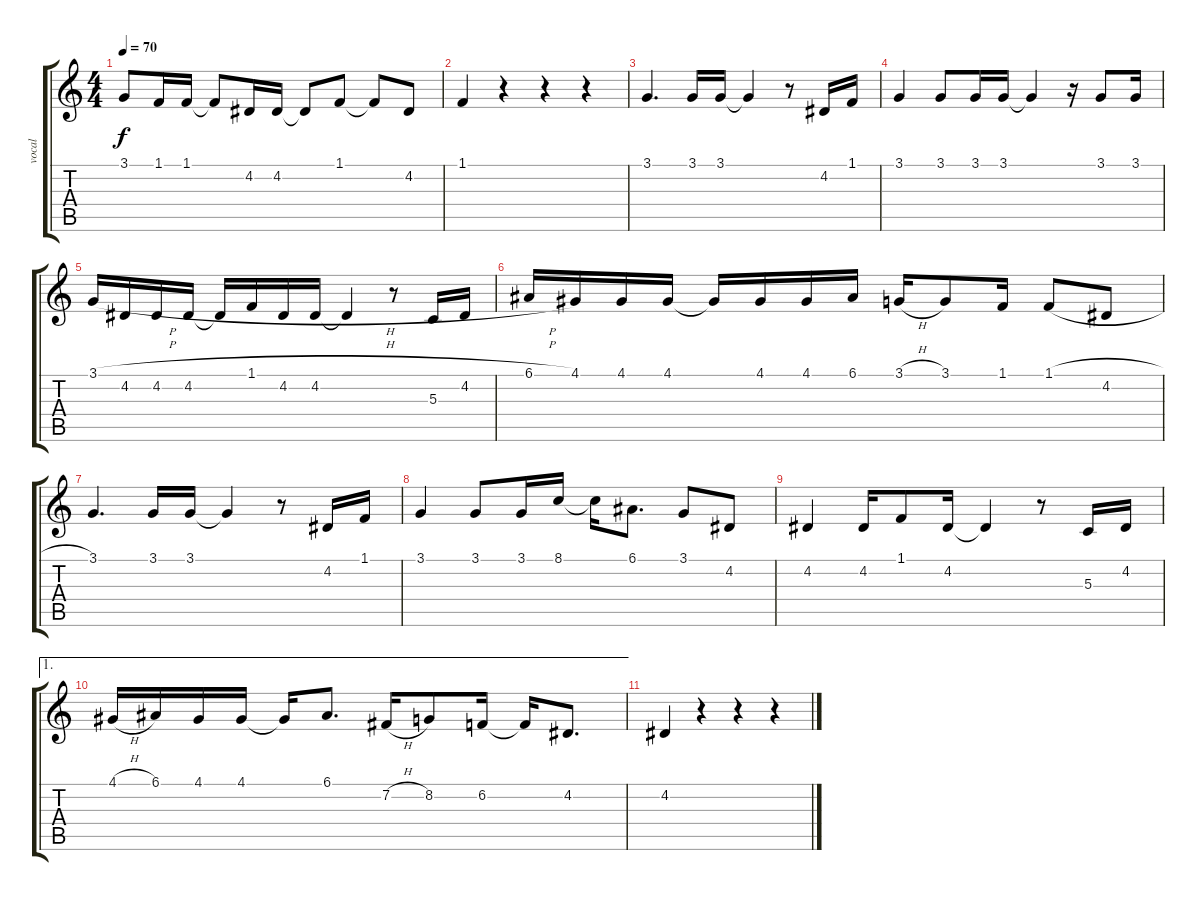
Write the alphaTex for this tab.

\track ("vocal" "vocal") {instrument acousticgrandpiano}
\staff {score tabs}
\tuning (E4 B3 G3 D3 A2 E2) {hide}
\ts (4 4)
\tempo 70
\clef g2
\ks c
3.1.8{dy f} 1.1.16 1.1.16 1.1{t}.8 4.2.16 4.2.16 4.2{t}.8 1.1.8 1.1{t}.8 4.2.8 |
1.1.4 r.4 r.4 r.4 |
3.1.4{d} 3.1.16 3.1.16 3.1{t}.4 r.8 4.2.16 1.1.16 |
3.1.4 3.1.8 3.1.16 3.1.16 3.1{t}.4 r.16 3.1.8 3.1.16 |
3.1{h}.16 4.2.16 4.2.16 4.2.16 4.2{t}.16 1.1{h}.16 4.2.16 4.2.16 4.2{t}.4 r.8 5.3.16 4.2.16 |
6.1{h}.16 4.1.16 4.1.16 4.1.16 4.1{t}.16 4.1.16 4.1.16 6.1.16 3.1{h}.16 3.1.8 1.1.16 1.1{h}.8 4.2.8 |
3.1.4{d} 3.1.16 3.1.16 3.1{t}.4 r.8 4.2.16 1.1.16 |
3.1.4 3.1.8 3.1.16 8.1.16 8.1{t}.16 6.1.8{d} 3.1.8 4.2.8 |
4.2.4 4.2.16 1.1.8 4.2.16 4.2{t}.4 r.8 5.3.16 4.2.16 |
\ae 1
4.1{h}.16 6.1.16 4.1.16 4.1.16 4.1{t}.16 6.1.8{d} 7.2{h}.16 8.2.8 6.2.16 6.2{t}.16 4.2.8{d} |
4.2.4 r.4 r.4 r.4
